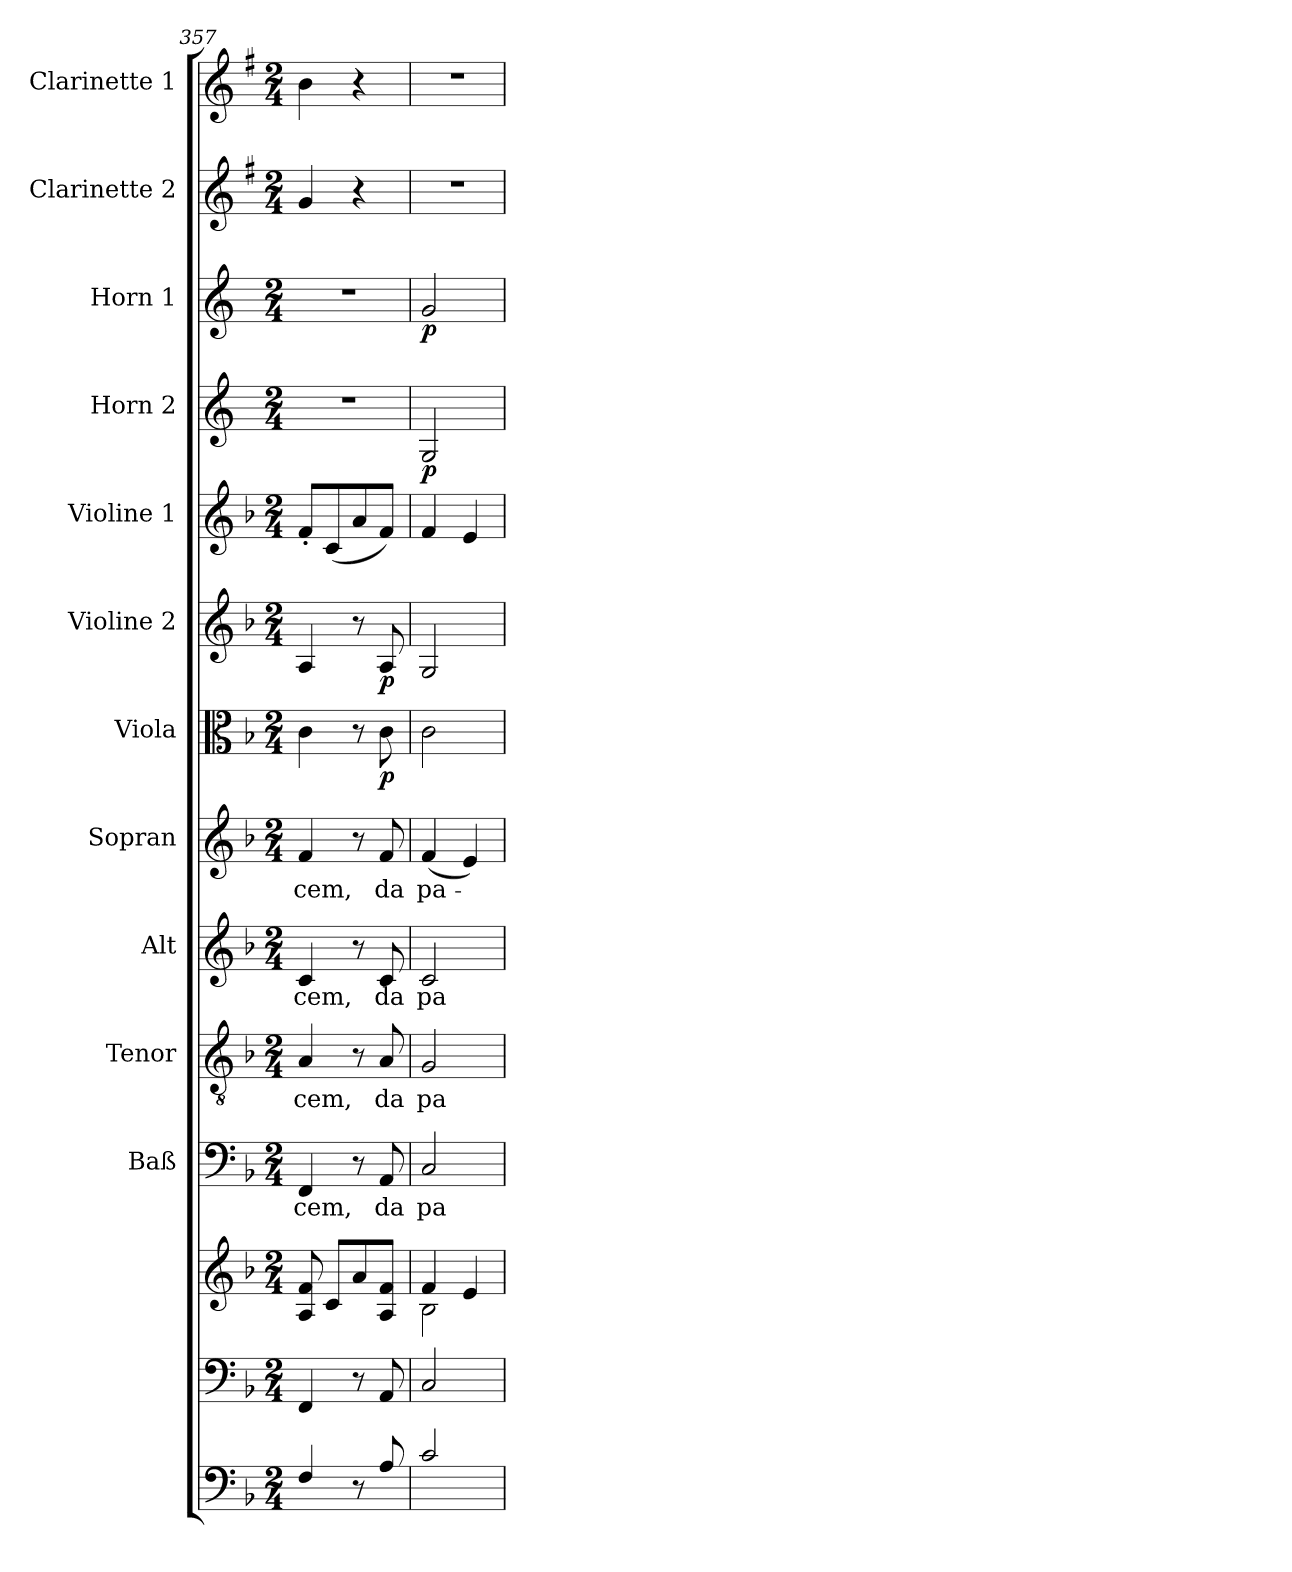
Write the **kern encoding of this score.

**kern	**kern	**kern	**kern	**text	**kern	**text	**kern	**text	**kern	**text	**kern	**dynam	**kern	**dynam	**kern	**kern	**dynam	**kern	**dynam	**kern	**kern
*part13	*part12	*part12	*part11	*part11	*part10	*part10	*part9	*part9	*part8	*part8	*part7	*part7	*part6	*part6	*part5	*part4	*part4	*part3	*part3	*part2	*part1
*staff14	*staff13	*staff12	*staff11	*staff11	*staff10	*staff10	*staff9	*staff9	*staff8	*staff8	*staff7	*staff7	*staff6	*staff6	*staff5	*staff4	*staff4	*staff3	*staff3	*staff2	*staff1
*	*	*	*I"Baß	*	*I"Tenor	*	*I"Alt	*	*I"Sopran	*	*I"Viola	*	*I"Violine 2	*	*I"Violine 1	*I"Horn 2	*	*I"Horn 1	*	*I"Clarinette 2	*I"Clarinette 1
*	*	*	*I'Baß	*	*I'Ten	*	*I'Alt	*	*I'Sop	*	*I'Vla.	*	*I'Vln. 2	*	*I'Vln. 1	*I'Hrn. 2	*	*I'Hrn. 1	*	*	*
*clefF4	*clefF4	*clefG2	*clefF4	*	*clefGv2	*	*clefG2	*	*clefG2	*	*clefC3	*	*clefG2	*	*clefG2	*clefG2	*	*clefG2	*	*clefG2	*clefG2
*ITrd7c12	*	*	*	*	*	*	*	*	*	*	*	*	*	*	*	*ITrd4c7	*	*ITrd4c7	*	*ITrd1c2	*ITrd1c2
*k[b-]	*k[b-]	*k[b-]	*k[b-]	*	*k[b-]	*	*k[b-]	*	*k[b-]	*	*k[b-]	*	*k[b-]	*	*k[b-]	*k[b-]	*	*k[b-]	*	*k[b-]	*k[b-]
*F:	*F:	*F:	*F:	*	*F:	*	*F:	*	*F:	*	*F:	*	*F:	*	*F:	*F:	*	*F:	*	*F:	*F:
*M2/4	*M2/4	*M2/4	*M2/4	*	*M2/4	*	*M2/4	*	*M2/4	*	*M2/4	*	*M2/4	*	*M2/4	*M2/4	*	*M2/4	*	*M2/4	*M2/4
=357	=357	=357	=357	=357	=357	=357	=357	=357	=357	=357	=357	=357	=357	=357	=357	=357	=357	=357	=357	=357	=357
!	!	!	!	!LO:LY:b	!	!LO:LY:b	!	!LO:LY:b	!	!LO:LY:b	!	!	!	!	!	!	!	!	!	!	!
4FF/	4FF/	8A/ 8f/	4FF/	-cem,	4A/	-cem,	4c/	-cem,	4f/	-cem,	4c\	.	4A/	.	8f'</L	2r	.	2r	.	4f/	4a\
.	.	8c/L	.	.	.	.	.	.	.	.	.	.	.	.	(<8c/	.	.	.	.	.	.
8r	8r	8a/	8r	.	8r	.	8r	.	8r	.	8r	.	8r	.	8a/	.	.	.	.	4r	4r
!	!	!	!	!LO:LY:b	!	!LO:LY:b	!	!LO:LY:b	!	!LO:LY:b	!	!LO:DY:b	!	!LO:DY:b	!	!	!	!	!	!	!
8AA/	8AA/	8A/ 8f/J	8AA/	da	8A/	da	8c/	da	8f/	da	8c\	p	8A/	p	8f/J)	.	.	.	.	.	.
=358	=358	=358	=358	=358	=358	=358	=358	=358	=358	=358	=358	=358	=358	=358	=358	=358	=358	=358	=358	=358	=358
*	*	*^	*	*	*	*	*	*	*	*	*	*	*	*	*	*	*	*	*	*	*
!	!	!	!	!	!LO:LY:b	!	!LO:LY:b	!	!LO:LY:b	!	!LO:LY:b	!	!	!	!	!	!	!LO:DY:b	!	!LO:DY:b	!	!
2C/	2C/	4f/	2B-\	2C/	pa-	2G/	pa-	2c/	pa-	(<4f/	pa-	2c\	.	2G/	.	4f/	2C/	p	2c/	p	2r	2r
.	.	4e/	.	.	.	.	.	.	.	4e/)	.	.	.	.	.	4e/	.	.	.	.	.	.
*	*	*v	*v	*	*	*	*	*	*	*	*	*	*	*	*	*	*	*	*	*	*	*
=	=	=	=	=	=	=	=	=	=	=	=	=	=	=	=	=	=	=	=	=	=
*-	*-	*-	*-	*-	*-	*-	*-	*-	*-	*-	*-	*-	*-	*-	*-	*-	*-	*-	*-	*-	*-
